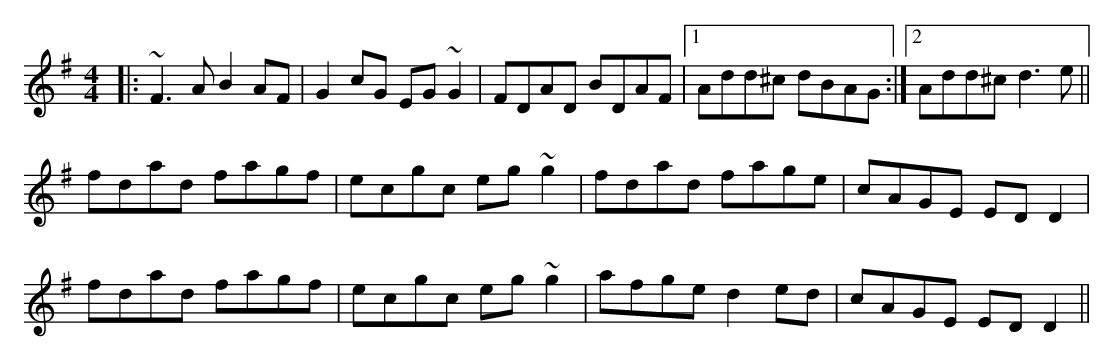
X:1
M:4/4
K:Dmix
|:~F3A B2AF|G2cG EG~G2|FDAD BDAF|1 Add^c dBAG:|2 Add^c d3e||
fdad fagf|ecgc eg~g2|fdad fage|cAGE EDD2|
fdad fagf|ecgc eg~g2|afge d2ed|cAGE EDD2||
